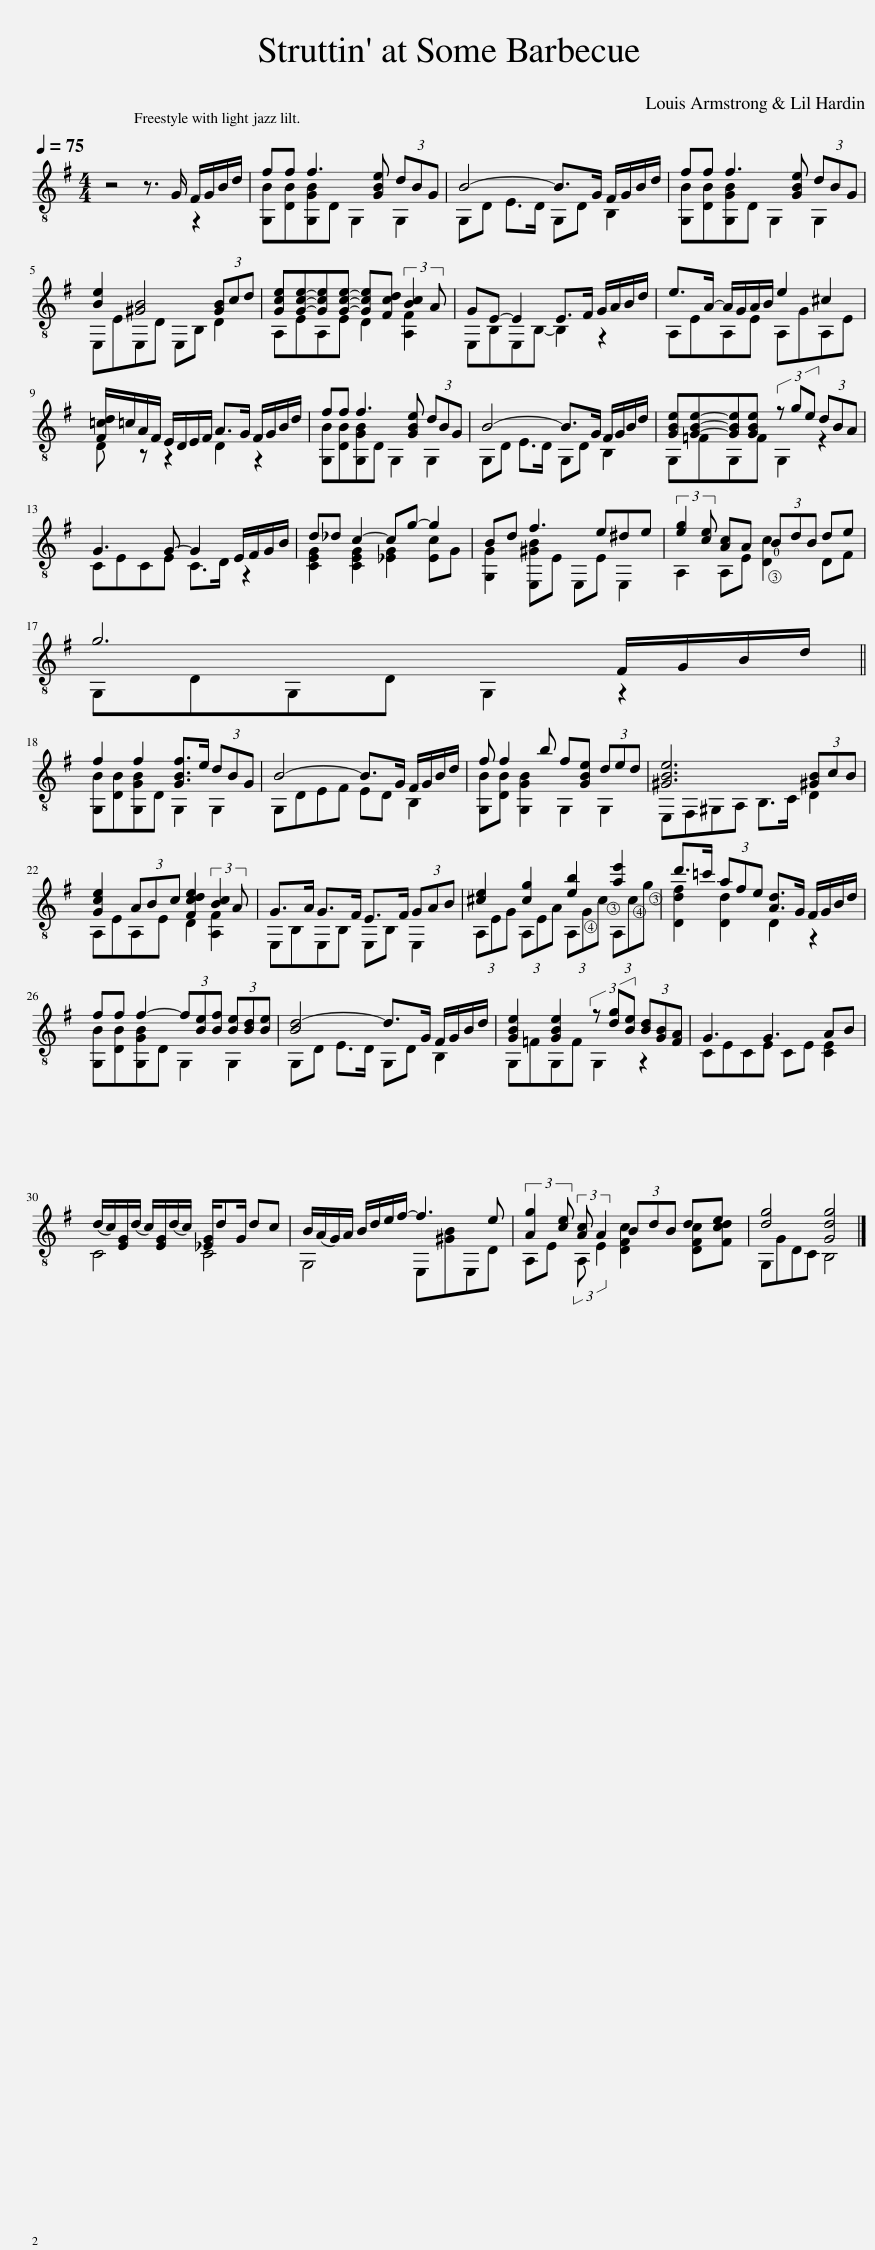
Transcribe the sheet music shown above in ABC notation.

X:1
%%score ( 1 2 )
L:1/8
Q:1/4=75
M:4/4
I:linebreak $
K:G
V:1 treble-8
V:2 treble-8
V:1
 z4 z3/2 G/ F/G/B/d/ | ff f3 [GBe] (3dBG | B4- B>G F/G/B/d/ | ff f3 [GBe] (3dBG |$ [Be]2 [^GB]4 (3[GB]cd | %5
 [Gce][Gce]-[Gce][Gce]- [Gce][Fcd] (3:2:2[Bc]2 A | GE- E2 E>F G/A/B/d/ | e>A- A/G/A/B/ e2 ^c2 |$ [F=cd]/=c/A/F/ E/D/E/F/ A>G F/G/B/d/ | ff f3 [GBe] (3dBG | %10
 B4- B>G F/G/B/d/ | [GBe][GBe]-[GBe][GBe] (3z ge (3dBA |$ G3 G- G2 E/F/G/B/ | d_d c2- cg- g2 | Bd f3 e^de | %15
 (3:2:2[eg]2 [ce] [Ac]A (3!0!BdB de |$ g6 F/G/B/d/ ||$ f2 f2 [GBf]>e (3dBG | B4- B>G F/G/B/d/ | f f2 b f[GBe] (3ded | %20
 [^GBe]6 (3[^GB]cB |$ [Gce]2 (3ABc [Fcde]2 (3:2:2[Bc]2 A | G>A G>F E>F (3GAB | [^ce]2 [cg]2 [eb]2 [ae']2 | d'>=c' (3afe [Ad]>G F/G/B/d/ |$ %25
 ff f2- (3f[Be][Bf] (3[Be][Bd][Be] | [Bd-]4 d>G F/G/B/d/ | [GBe]2 [GBe]2 (3z [dg][Be] (3[Bd][GB][=FA] | G3 G3 AB |$ (d/c/)[EG]/(d/ c/)[EG]/(d/c/) [_EG]/dG/ dc | %30
 B/(A/G/)A/ B/d/e/f/- f3 e | (3:2:2[Ag]2 [ce] (3:2:2[Ac] A2 (3BdB de | [dg]4 [Gdg]4 |] %33
V:2
 x6 z2 | [G,B][DB][G,GB]D G,2 G,2 | G,D E>D G,D B,2 | [G,B][DB][G,GB]D G,2 G,2 |$ E,EE,D E,B, D2 | %5
 A,EA,E D2 [A,F]2 | E,B,E,B,- B,2 z2 | A,EA,E A,GA,E |$ D z z2 D2 z2 | [G,B][DB][G,GB]D G,2 G,2 | %10
 G,D E>D G,D B,2 | G,=FG,F G,2 z2 |$ CECE C>D z2 | [CEG]2 [CEG]2 [_EG]2 [Ec]G | [G,G]2 [E,^GB]E E,E E,2 | %15
 A,2 A,E [Dc]2 DF |$ G,DG,D G,2 z2 ||$ [G,B][DB][G,GB]D G,2 G,2 | G,DEF ED B,2 | [G,B][DB] [G,GB]2 G,2 G,2 | %20
 E,F,^G,A, B,>C D2 |$ A,EA,E D2 [A,F]2 | E,B,E,B, E,B, E,2 | (3A,EG (3A,EA (3A,G^c (3A,cg | [Ddf]2 [Dd]2 D2 z2 |$ %25
 [G,B][DB][G,GB]D G,2 G,2 | G,D E>D G,D B,2 | G,=FG,F G,2 z2 | CECE CE [CE]2 |$ C4 C4 | %30
 G,4 E,[^GB]E,D | A,E (3:2:2A, E2 [DFc]2 [DFc][Fcd] | G,GDC B,4 |] %33
